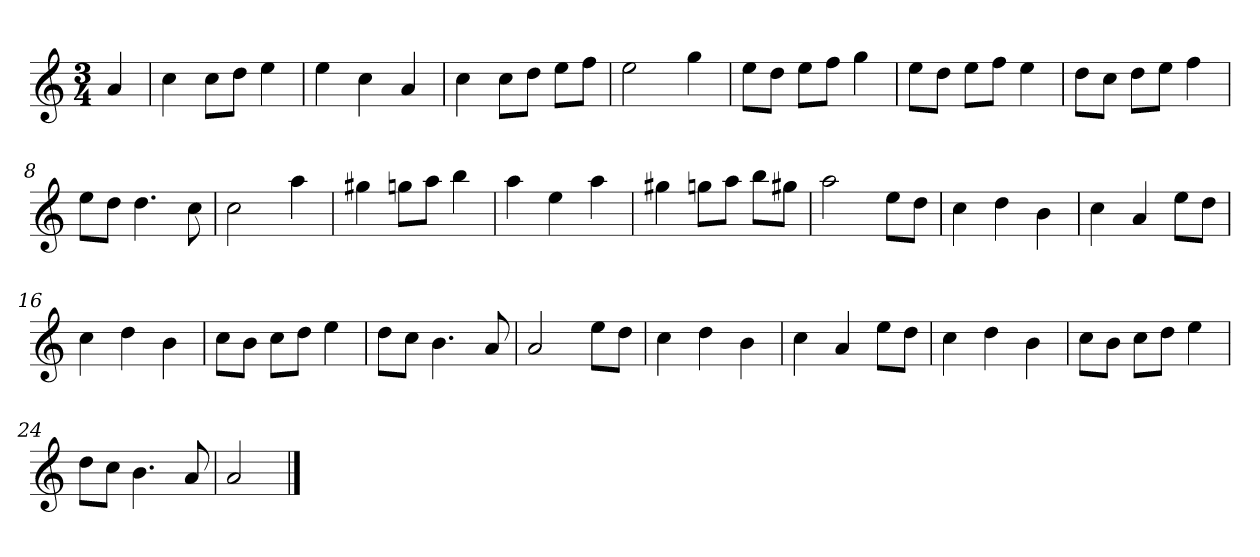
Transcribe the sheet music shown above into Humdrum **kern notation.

**kern
*part1
*staff1
*k[]
*M3/4
*MM120
=
4a
=1
4cc
8ccL
8ddJ
4ee
=2
4ee
4cc
4a
=3
4cc
8ccL
8ddJ
8eeL
8ffJ
=4
2ee
4gg
=5
8eeL
8ddJ
8eeL
8ffJ
4gg
=6
8eeL
8ddJ
8eeL
8ffJ
4ee
=7
8ddL
8ccJ
8ddL
8eeJ
4ff
=8
8eeL
8ddJ
4.dd
8cc
=9
2cc
4aa
=10
4gg#X
8ggnL
8aaJ
4bb
=11
4aa
4ee
4aa
=12
4gg#X
8ggnL
8aaJ
8bbL
8gg#XJ
=13
2aa
8eeL
8ddJ
=14
4cc
4dd
4b
=15
4cc
4a
8eeL
8ddJ
=16
4cc
4dd
4b
=17
8ccL
8bJ
8ccL
8ddJ
4ee
=18
8ddL
8ccJ
4.b
8a
=19
2a
8eeL
8ddJ
=20
4cc
4dd
4b
=21
4cc
4a
8eeL
8ddJ
=22
4cc
4dd
4b
=23
8ccL
8bJ
8ccL
8ddJ
4ee
=24
8ddL
8ccJ
4.b
8a
=25
2a
==
*-
